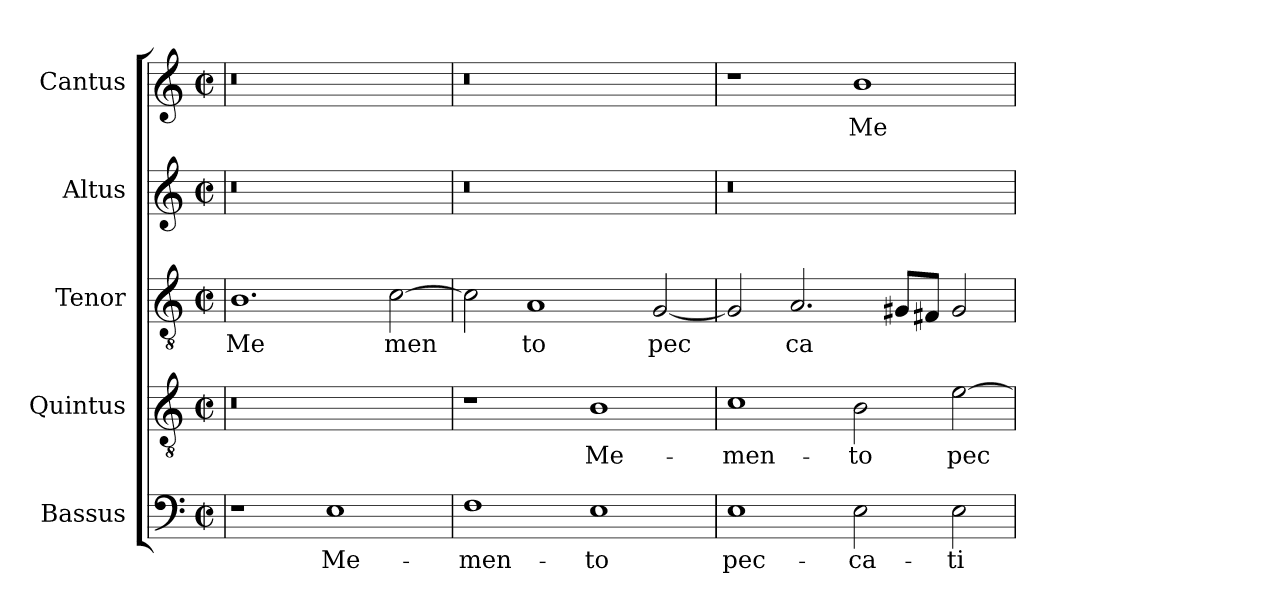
**kern	**text	**kern	**text	**kern	**text	**kern	**kern	**text
*part5	*part5	*part4	*part4	*part3	*part3	*part2	*part1	*part1
*staff5	*staff5	*staff4	*staff4	*staff3	*staff3	*staff2	*staff1	*staff1
*I"Bassus	*	*I"Quintus	*	*I"Tenor	*	*I"Altus	*I"Cantus	*
!!LO:PB:g=z
*stria5	*	*stria5	*	*stria5	*	*stria5	*stria5	*
*clefF4	*	*clefGv2	*	*clefGv2	*	*clefG2	*clefG2	*
*M2/2	*	*M2/2	*	*M2/2	*	*M2/2	*M2/2	*
*met(c|)	*	*met(c|)	*	*met(c|)	*	*met(c|)	*met(c|)	*
=1	=1!	=1	=1!	=1	=1!	=1	=1!	=1!
!	!	!	!	!	!LO:LY:b:cj	!	!	!
1r	.	0r	.	1.B	Me	0r	0r	.
!	!LO:LY:b:cj	!	!	!	!	!	!	!
1E	Me-	.	.	.	.	.	.	.
!	!	!	!	!	!LO:LY:b	!	!	!
.	.	.	.	[>2c\	men	.	.	.
=2	=2	=2	=2	=2	=2	=2	=2	=2
!	!LO:LY:b:cj	!	!	!	!	!	!	!
1F	-men-	1r	.	2c\]	.	0r	0r	.
!	!	!	!	!	!LO:LY:b:cj	!	!	!
.	.	.	.	1A	to	.	.	.
!	!LO:LY:b:cj	!	!LO:LY:b:cj	!	!	!	!	!
1E	-to	1B	Me-	.	.	.	.	.
!	!	!	!	!	!LO:LY:b	!	!	!
.	.	.	.	[<2G/	pec	.	.	.
=3	=3	=3	=3	=3	=3	=3	=3	=3
!	!LO:LY:b:cj	!	!LO:LY:b:cj	!	!	!	!	!
1E	pec-	1c	-men-	2G/]	.	0r	1r	.
!	!	!	!	!	!LO:LY:b:cj	!	!	!
.	.	.	.	2.A/	ca	.	.	.
!	!LO:LY:b:cj	!	!LO:LY:b:cj	!	!	!	!	!LO:LY:b:cj
2E\	-ca-	2B\	-to	.	.	.	1b	Me
.	.	.	.	8G#X/L	.	.	.	.
.	.	.	.	8F#/J	.	.	.	.
!	!LO:LY:b:cj	!	!LO:LY:b	!	!	!	!	!
2E\	-ti	[>2e\	pec-	2G#/	.	.	.	.
=	=	=	=	=	=	=	=	=
*-	*-	*-	*-	*-	*-	*-	*-	*-
